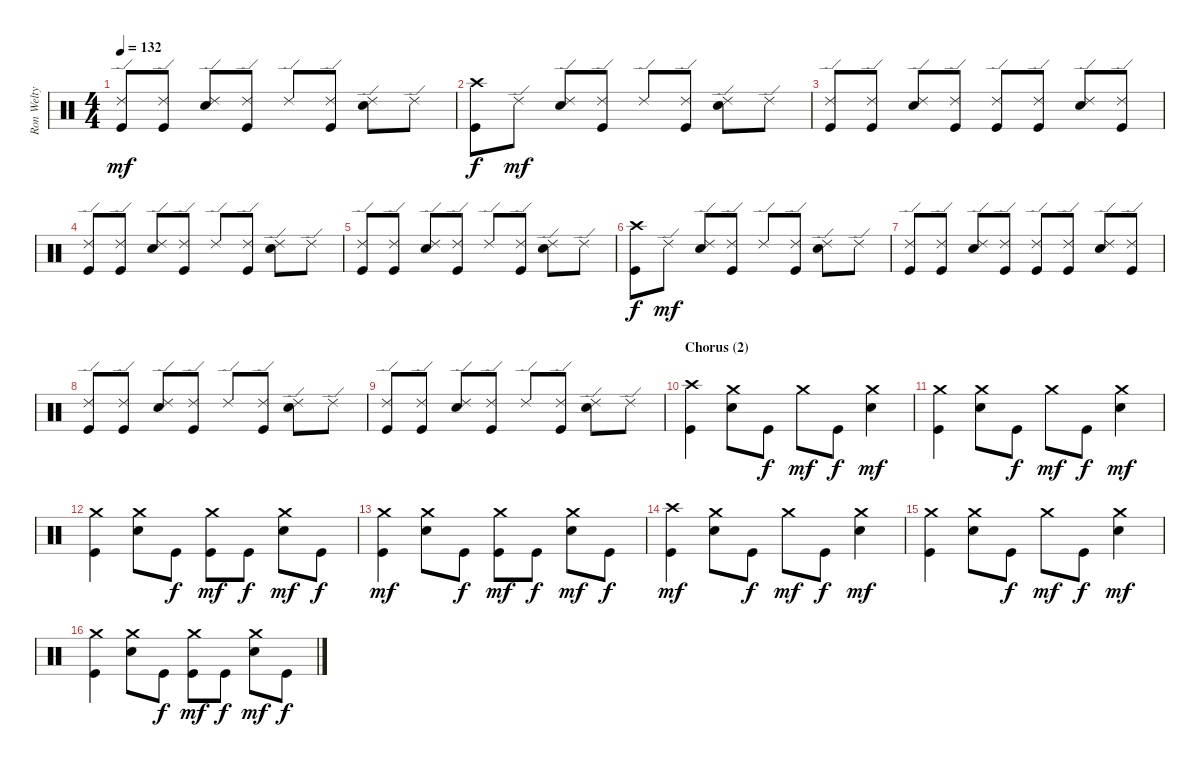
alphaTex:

\track ("Ron Welty" "Ron Welty") {instrument percussion}
\staff {score}
\articulation defaults
\ts (4 4)
\tempo 132
\clef neutral
\ks c
("Kick (hit)" "Ride (edge) 2").8{dy mf} ("Kick (hit)" "Ride (edge) 2").8 ("Electric Snare (hit)" "Ride (edge) 2").8 ("Kick (hit)" "Ride (edge) 2").8 "Ride (edge) 2".8 ("Kick (hit)" "Ride (edge) 2").8 ("Electric Snare (hit)" "Ride (edge) 2").8 "Ride (edge) 2".8 |
("Kick (hit)" "Crash high (hit)").8{dy f} "Ride (edge) 2".8{dy mf} ("Electric Snare (hit)" "Ride (edge) 2").8 ("Kick (hit)" "Ride (edge) 2").8 "Ride (edge) 2".8 ("Kick (hit)" "Ride (edge) 2").8 ("Electric Snare (hit)" "Ride (edge) 2").8 "Ride (edge) 2".8 |
("Kick (hit)" "Ride (edge) 2").8 ("Kick (hit)" "Ride (edge) 2").8 ("Electric Snare (hit)" "Ride (edge) 2").8 ("Kick (hit)" "Ride (edge) 2").8 ("Kick (hit)" "Ride (edge) 2").8 ("Kick (hit)" "Ride (edge) 2").8 ("Electric Snare (hit)" "Ride (edge) 2").8 ("Kick (hit)" "Ride (edge) 2").8 |
("Kick (hit)" "Ride (edge) 2").8 ("Kick (hit)" "Ride (edge) 2").8 ("Electric Snare (hit)" "Ride (edge) 2").8 ("Kick (hit)" "Ride (edge) 2").8 "Ride (edge) 2".8 ("Kick (hit)" "Ride (edge) 2").8 ("Electric Snare (hit)" "Ride (edge) 2").8 "Ride (edge) 2".8 |
("Kick (hit)" "Ride (edge) 2").8 ("Kick (hit)" "Ride (edge) 2").8 ("Electric Snare (hit)" "Ride (edge) 2").8 ("Kick (hit)" "Ride (edge) 2").8 "Ride (edge) 2".8 ("Kick (hit)" "Ride (edge) 2").8 ("Electric Snare (hit)" "Ride (edge) 2").8 "Ride (edge) 2".8 |
("Kick (hit)" "Crash high (hit)").8{dy f} "Ride (edge) 2".8{dy mf} ("Electric Snare (hit)" "Ride (edge) 2").8 ("Kick (hit)" "Ride (edge) 2").8 "Ride (edge) 2".8 ("Kick (hit)" "Ride (edge) 2").8 ("Electric Snare (hit)" "Ride (edge) 2").8 "Ride (edge) 2".8 |
("Kick (hit)" "Ride (edge) 2").8 ("Kick (hit)" "Ride (edge) 2").8 ("Electric Snare (hit)" "Ride (edge) 2").8 ("Kick (hit)" "Ride (edge) 2").8 ("Kick (hit)" "Ride (edge) 2").8 ("Kick (hit)" "Ride (edge) 2").8 ("Electric Snare (hit)" "Ride (edge) 2").8 ("Kick (hit)" "Ride (edge) 2").8 |
("Kick (hit)" "Ride (edge) 2").8 ("Kick (hit)" "Ride (edge) 2").8 ("Electric Snare (hit)" "Ride (edge) 2").8 ("Kick (hit)" "Ride (edge) 2").8 "Ride (edge) 2".8 ("Kick (hit)" "Ride (edge) 2").8 ("Electric Snare (hit)" "Ride (edge) 2").8 "Ride (edge) 2".8 |
("Kick (hit)" "Ride (edge) 2").8 ("Kick (hit)" "Ride (edge) 2").8 ("Electric Snare (hit)" "Ride (edge) 2").8 ("Kick (hit)" "Ride (edge) 2").8 "Ride (edge) 2".8 ("Kick (hit)" "Ride (edge) 2").8 ("Electric Snare (hit)" "Ride (edge) 2").8 "Ride (edge) 2".8 |
\section ("" "Chorus (2)")
("Kick (hit)" "Crash high (hit)").4 ("Electric Snare (hit)" "Crash medium (hit)").8 "Kick (hit)".8{dy f} "Crash medium (hit)".8{dy mf} "Kick (hit)".8{dy f} ("Electric Snare (hit)" "Crash medium (hit)").4{dy mf} |
("Kick (hit)" "Crash medium (hit)").4 ("Electric Snare (hit)" "Crash medium (hit)").8 "Kick (hit)".8{dy f} "Crash medium (hit)".8{dy mf} "Kick (hit)".8{dy f} ("Electric Snare (hit)" "Crash medium (hit)").4{dy mf} |
("Kick (hit)" "Crash medium (hit)").4 ("Electric Snare (hit)" "Crash medium (hit)").8 "Kick (hit)".8{dy f} ("Kick (hit)" "Crash medium (hit)").8{dy mf} "Kick (hit)".8{dy f} ("Electric Snare (hit)" "Crash medium (hit)").8{dy mf} "Kick (hit)".8{dy f} |
("Kick (hit)" "Crash medium (hit)").4{dy mf} ("Electric Snare (hit)" "Crash medium (hit)").8 "Kick (hit)".8{dy f} ("Kick (hit)" "Crash medium (hit)").8{dy mf} "Kick (hit)".8{dy f} ("Electric Snare (hit)" "Crash medium (hit)").8{dy mf} "Kick (hit)".8{dy f} |
("Kick (hit)" "Crash high (hit)").4{dy mf} ("Electric Snare (hit)" "Crash medium (hit)").8 "Kick (hit)".8{dy f} "Crash medium (hit)".8{dy mf} "Kick (hit)".8{dy f} ("Electric Snare (hit)" "Crash medium (hit)").4{dy mf} |
("Kick (hit)" "Crash medium (hit)").4 ("Electric Snare (hit)" "Crash medium (hit)").8 "Kick (hit)".8{dy f} "Crash medium (hit)".8{dy mf} "Kick (hit)".8{dy f} ("Electric Snare (hit)" "Crash medium (hit)").4{dy mf} |
("Kick (hit)" "Crash medium (hit)").4 ("Electric Snare (hit)" "Crash medium (hit)").8 "Kick (hit)".8{dy f} ("Kick (hit)" "Crash medium (hit)").8{dy mf} "Kick (hit)".8{dy f} ("Electric Snare (hit)" "Crash medium (hit)").8{dy mf} "Kick (hit)".8{dy f}
